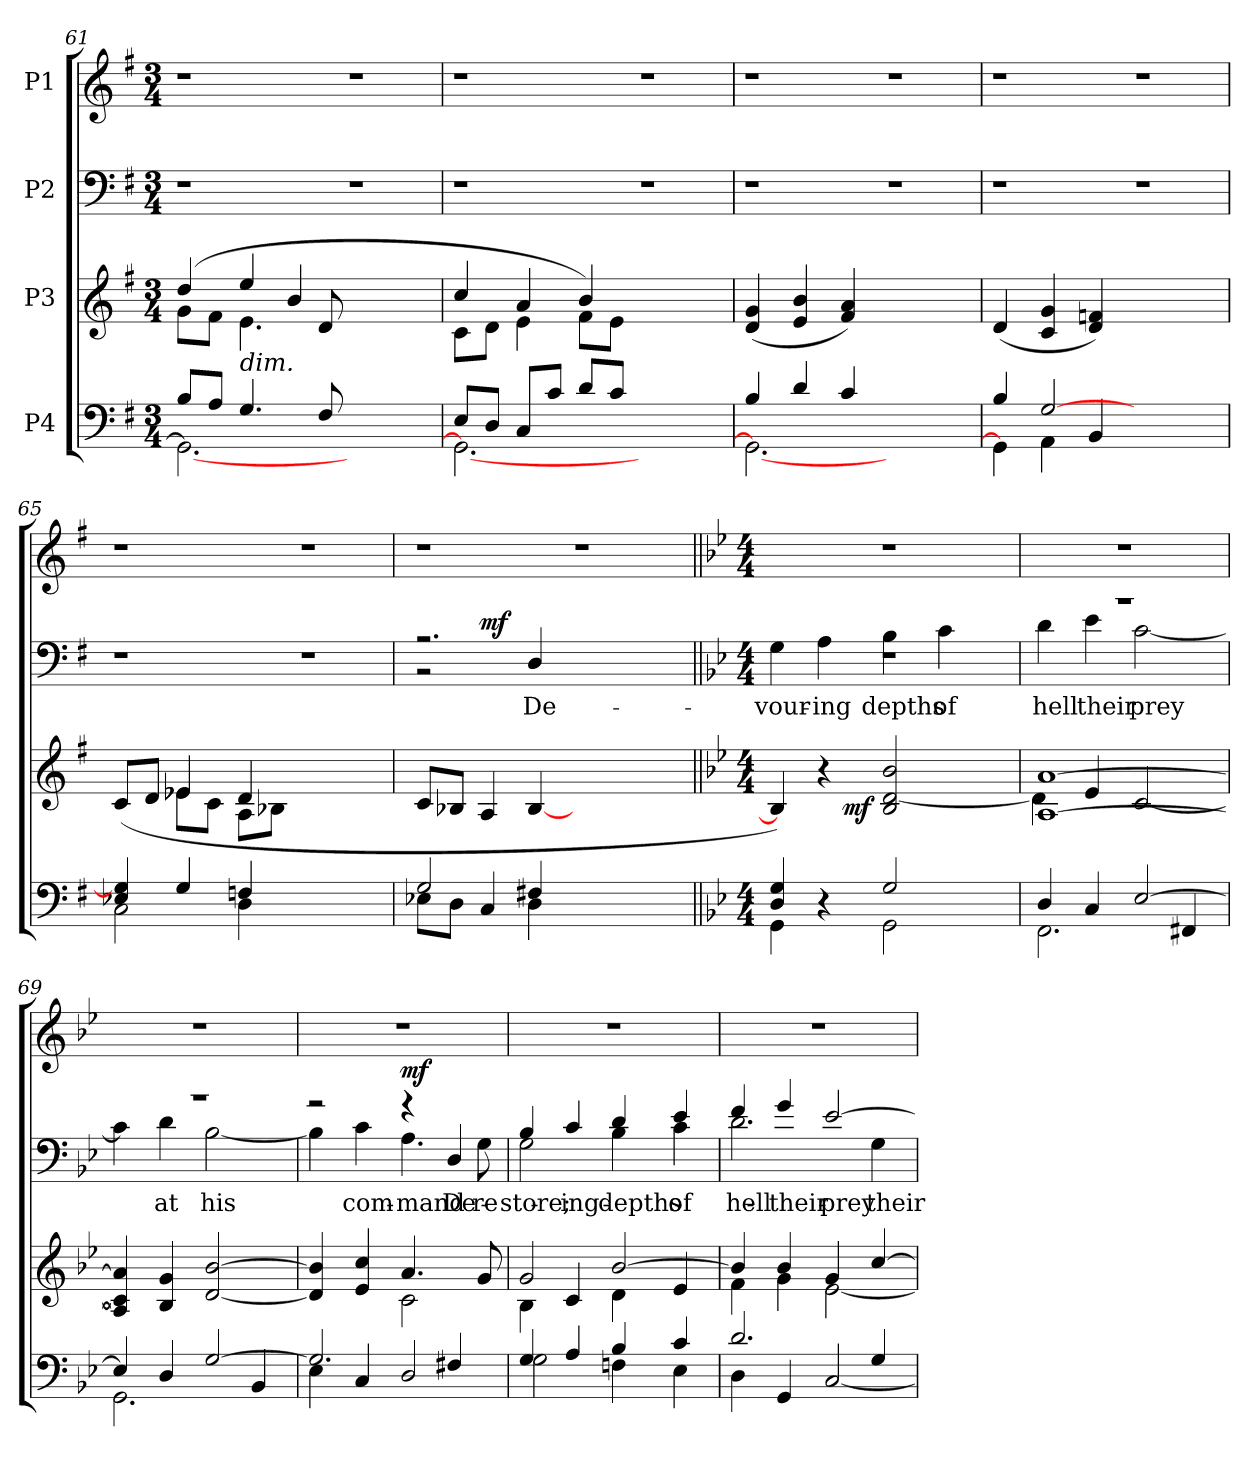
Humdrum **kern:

**kern	**kern	**dynam	**kern	**text	**dynam	**kern	**dynam
*part4	*part3	*part3	*part2	*part2	*part2	*part1	*part1
*staff4	*staff3	*staff3	*staff2	*staff2	*staff2	*staff1	*staff1
*I"P4	*I"P3	*	*I"P2	*	*	*I"P1	*
*clefF4	*clefG2	*	*clefF4	*	*	*clefG2	*
*k[f#]	*k[f#]	*	*k[f#]	*	*	*k[f#]	*
*G:	*G:	*	*G:	*	*	*G:	*
*M3/4	*M3/4	*	*M3/4	*	*	*M3/4	*
=61	=61	=61	=61	=61	=61	=61	=61
*^	*^	*	*	*	*	*	*
!	!	!	!	!	!LO:N:vis=1	!	!	!LO:N:vis=1	!
8Bi/L	2.GGi\_	(4ddi/	8gi\L	.	2.r	.	.	2.r	.
8Ai/J	.	.	8f#i\J	.	.	.	.	.	.
!	!	!LO:TX:b:i:t=dim.	!	!	!	!	!	!	!
4.Gi/	.	4eei/	4.ei\	.	.	.	.	.	.
.	.	4bi/	.	.	.	.	.	.	.
8F#i/	.	.	8di/	.	.	.	.	.	.
!	!	!	!	!	!LO:N:vis=1	!	!	!LO:N:vis=1	!
2.ryy	2.ryy	2.ryy	2.ryy	.	2.r	.	.	2.r	.
=62	=62	=62	=62	=62	=62	=62	=62	=62	=62
!	!	!	!	!	!LO:N:vis=1	!	!	!LO:N:vis=1	!
8Ei/L	2.GGi\_	4cci/	8ci\L	.	2.r	.	.	2.r	.
8Di/J	.	.	8di\J	.	.	.	.	.	.
8Ci/L	.	4ai/	4ei\	.	.	.	.	.	.
8ci/J	.	.	.	.	.	.	.	.	.
8di/L	.	4bi/)	8f#i\L	.	.	.	.	.	.
8ci/J	.	.	8ei\J	.	.	.	.	.	.
!	!	!	!	!	!LO:N:vis=1	!	!	!LO:N:vis=1	!
2.ryy	2.ryy	2.ryy	2.ryy	.	2.r	.	.	2.r	.
=63	=63	=63	=63	=63	=63	=63	=63	=63	=63
!	!	!	!	!	!LO:N:vis=1	!	!	!LO:N:vis=1	!
*	*	*v	*v	*	*	*	*	*	*
4Bi/	2.GGi\_	(4di/ 4gi	.	2.r	.	.	2.r	.
4di/	.	4ei/ 4bi	.	.	.	.	.	.
4ci/	.	4f#i/ 4ai)	.	.	.	.	.	.
!	!	!	!	!LO:N:vis=1	!	!	!LO:N:vis=1	!
2.ryy	2.ryy	2.ryy	.	2.r	.	.	2.r	.
!!LO:LB:g=z
=64	=64	=64	=64	=64	=64	=64	=64	=64
!	!	!	!	!LO:N:vis=1	!	!	!LO:N:vis=1	!
4Bi/	4GGi\]	(4di/	.	2.r	.	.	2.r	.
[2Gi/	4AAi\	4ci/ 4gi	.	.	.	.	.	.
.	4BBi/	4di/ 4fni)	.	.	.	.	.	.
!	!	!	!	!LO:N:vis=1	!	!	!LO:N:vis=1	!
2.ryy	2.ryy	2.ryy	.	2.r	.	.	2.r	.
=65	=65	=65	=65	=65	=65	=65	=65	=65
*	*	*^	*	*	*	*	*	*
!	!	!	!	!	!LO:N:vis=1	!	!	!LO:N:vis=1	!
4E-Xi/ 4Gi]	2Ci\	(8ci/L	4ryy	.	2.r	.	.	2.r	.
.	.	8di/J	.	.	.	.	.	.	.
4Gi/	.	4e-Xi/	8e-i\L	.	.	.	.	.	.
.	.	.	8ci\J	.	.	.	.	.	.
4Fni/	4Di\	4di/	8Ai\L	.	.	.	.	.	.
.	.	.	8B-Xi\J	.	.	.	.	.	.
!	!	!	!	!	!LO:N:vis=1	!	!	!LO:N:vis=1	!
2.ryy	2.ryy	2.ryy	2.ryy	.	2.r	.	.	2.r	.
=66	=66	=66	=66	=66	=66	=66	=66	=66	=66
!	!	!	!	!	!LO:N:vis=1	!	!	!LO:N:vis=1	!
*	*	*	*	*	*^	*	*	*	*
*	*	*v	*v	*	*	*^	*	*	*	*
2Gi/	8E-Xi\L	8ci/L	.	2.r	2r	4ryy	.	.	2.r	.
.	8Di\J	8B-Xi/J	.	.	.	.	.	.	.	.
.	4Ci/	4Ai/	.	.	.	1ryy	.	mf	.	.
!	!	!	!	!	!	!	!LO:LY:b:color=#000000	!	!	!
4F#Xi/	4Di\	[4B-i/	.	.	4Di/	.	De-	.	.	.
!	!	!	!	!	!	!	!	!	!LO:N:vis=1	!
2.ryy	2.ryy	2.ryy	.	2.ryy	2.ryy	.	.	.	2.r	.
.	.	.	.	.	.	4ryy	.	.	.	.
*	*	*	*	*v	*v	*v	*	*	*	*
=67||	=67||	=67||	=67||	=67||	=67||	=67||	=67||	=67||
*k[b-e-]	*	*k[b-e-]	*	*k[b-e-]	*	*	*k[b-e-]	*
*B-:	*	*B-:	*	*B-:	*	*	*B-:	*
*M4/4	*	*M4/4	*	*M4/4	*	*	*M4/4	*
*	*	*	*	*^	*	*	*	*
*	*	*	*	*	*^	*	*	*	*
!	!	!	!	!	!	!	!LO:LY:b:color=#000000	!	!	!
*	*	*^	*	*	*v	*v	*	*	*	*
4Di/ 4Gi	4GGi\	4B-i/])	4ryy	.	1r	4Gi\	-vour-	.	1r	.
!	!	!	!	!	!	!	!LO:LY:b:color=#000000	!	!	!
4r	4ryy	4r	16ryy	.	.	4Ai\	-ing	.	.	.
.	.	.	256..ryy	.	.	.	.	.	.	.
.	.	.	2ryy	mf	.	.	.	.	.	.
!	!	!	!	!	!	!	!LO:LY:b:color=#000000	!	!	!
2Gi/	2GGi\	2B-i/ [2di 2b-i	.	.	.	4B-i\	depths	.	.	.
!	!	!	!	!	!	!	!LO:LY:b:color=#000000	!	!	!
.	.	.	.	.	.	4ci\	of	.	.	.
.	.	.	8ryy	.	.	.	.	.	.	.
.	.	.	32ryy	.	.	.	.	.	.	.
.	.	.	64ryy	.	.	.	.	.	.	.
.	.	.	128ryy	.	.	.	.	.	.	.
.	.	.	1024ryy	.	.	.	.	.	.	.
=68	=68	=68	=68	=68	=68	=68	=68	=68	=68	=68
!	!	!	!	!	!	!	!LO:LY:b:color=#000000	!	!	!
4Di/	2.FFi\	[1Ai [1ai	4di\]	.	1r	4di\	hell	.	1r	.
!	!	!	!	!	!	!	!LO:LY:b:color=#000000	!	!	!
4Ci/	.	.	4e-i/	.	.	4e-i\	their	.	.	.
!	!	!	!	!	!	!	!LO:LY:b:color=#000000	!	!	!
[2E-i/	.	.	[2ci/	.	.	[2ci\	prey	.	.	.
.	4FF#Xi/	.	.	.	.	.	.	.	.	.
*	*	*v	*v	*	*	*	*	*	*	*
!!LO:LB:g=z
=69	=69	=69	=69	=69	=69	=69	=69	=69	=69
4E-i/]	2.GGi\	4Ai/] 4ci] 4ai]	.	1r	4ci\]	.	.	1r	.
!	!	!	!	!	!	!LO:LY:b:color=#000000	!	!	!
4Di/	.	4B-i/ 4gi	.	.	4di\	at	.	.	.
!	!	!	!	!	!	!LO:LY:b:color=#000000	!	!	!
[2Gi/	.	[2di/ [2b-i	.	.	[2B-i\	his	.	.	.
.	4BB-i/	.	.	.	.	.	.	.	.
=70	=70	=70	=70	=70	=70	=70	=70	=70	=70
*	*	*^	*	*	*	*	*	*^	*
2.Gi/]	4E-i\	4di/] 4b-i]	2ryy	.	2r	4B-i\]	.	.	1r	2ryy	.
!	!	!	!	!	!	!	!LO:LY:b:color=#000000	!	!	!	!
.	4Ci/	4e-i/ 4cci	.	.	.	4ci\	com-	.	.	.	.
!	!	!	!	!	!	!	!LO:LY:b:color=#000000	!	!	!	!
.	2Di/	4.ai/	2ci\	.	4r	4.Ai\	-mand	.	.	2ryy	mf
!	!	!	!	!	!	!	!LO:LY:a:color=#000000	!	!	!	!
4F#Xi/	.	.	.	.	4Di/	.	De-	.	.	.	.
!	!	!	!	!	!	!	!LO:LY:b:color=#000000	!	!	!	!
.	.	8gi/	.	.	.	8Gi\	re-	.	.	.	.
*	*	*	*	*	*	*	*	*	*v	*v	*
=71	=71	=71	=71	=71	=71	=71	=71	=71	=71	=71
*	*	*	*	*	*	*	*	*	*^	*
!	!	!	!	!	!	!	!LO:LY:a:color=#000000	!	!	!	!
*	*	*	*	*	*	*	*	*	*v	*v	*
*	*	*	*	*	*	*	*	*	*^	*
!	!	!	!	!	!	!	!LO:LY:b:color=#000000	!	!	!	!
*	*	*	*	*	*	*	*	*	*v	*v	*
4Gi/	2Gi\	2gi/	4B-i\	.	4B-i/	2Gi\	-store;	.	1r	.
!	!	!	!	!	!	!	!LO:LY:a:color=#000000	!	!	!
4Ai/	.	.	4ci/	.	4ci/	.	-ing	.	.	.
!	!	!	!	!	!	!	!LO:LY:a:color=#000000	!	!	!
!	!	!	!	!	!	!	!LO:LY:b:color=#000000	!	!	!
4B-i/	4Fni\	[2b-i/	4di\	.	4di/	4B-i\	depths	.	.	.
!	!	!	!	!	!	!	!LO:LY:a:color=#000000	!	!	!
!	!	!	!	!	!	!	!LO:LY:b:color=#000000	!	!	!
4ci/	4E-i\	.	4e-i/	.	4e-i/	4ci\	of	.	.	.
=72	=72	=72	=72	=72	=72	=72	=72	=72	=72	=72
!	!	!	!	!	!	!	!LO:LY:a:color=#000000	!	!	!
!	!	!	!	!	!	!	!LO:LY:b:color=#000000	!	!	!
2.di/	4Di\	4b-i/]	4fi\	.	4fi/	2.di\	hell	.	1r	.
!	!	!	!	!	!	!	!LO:LY:a:color=#000000	!	!	!
.	4GGi/	4b-i/	4gi\	.	4gi/	.	their	.	.	.
!	!	!	!	!	!	!	!LO:LY:a:color=#000000	!	!	!
.	[2Ci/	4gi/	[2e-i\	.	[2e-i/	.	prey	.	.	.
!	!	!	!	!	!	!	!LO:LY:b:color=#000000	!	!	!
4Gi/	.	[4cci/	.	.	.	4Gi\	their	.	.	.
*v	*v	*	*	*	*v	*v	*	*	*	*
*	*v	*v	*	*	*	*	*	*
=	=	=	=	=	=	=	=
*-	*-	*-	*-	*-	*-	*-	*-
